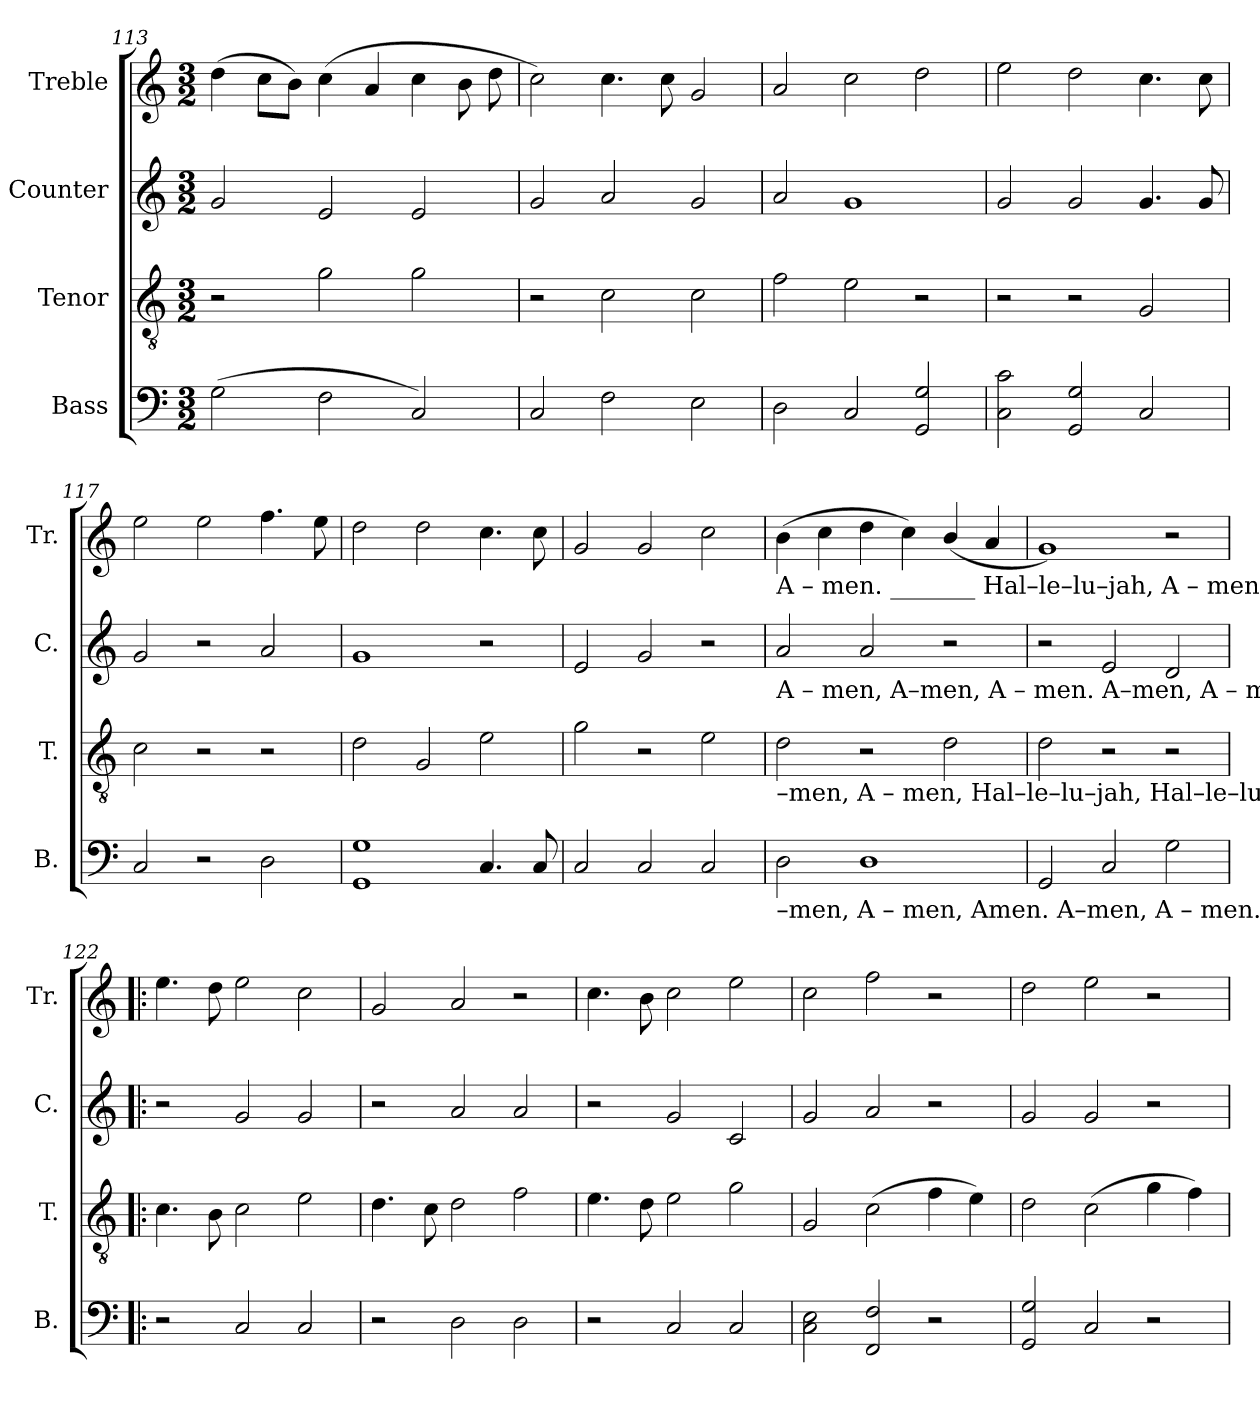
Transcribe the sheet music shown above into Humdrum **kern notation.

**kern	**kern	**kern	**kern
*part4	*part3	*part2	*part1
*staff4	*staff3	*staff2	*staff1
*I"Bass	*I"Tenor	*I"Counter	*I"Treble
*I'B.	*I'T.	*I'C.	*I'Tr.
*clefF4	*clefGv2	*clefG2	*clefG2
*k[]	*k[]	*k[]	*k[]
*M3/2	*M3/2	*M3/2	*M3/2
=113	=113	=113	=113
(2G\	2r	2g/	(4dd\
.	.	.	8cc\L
.	.	.	8b\J)
2F\	2g\	2e/	(4cc\
.	.	.	4a/
2C/)	2g\	2e/	4cc\
.	.	.	8b\
.	.	.	8dd\
=114	=114	=114	=114
2C/	2r	2g/	2cc\)
2F\	2c\	2a/	4.cc\
.	.	.	8cc\
2E\	2c\	2g/	2g/
=115	=115	=115	=115
2D\	2f\	2a/	2a/
2C/	2e\	1g	2cc\
2GG/ 2G/	2r	.	2dd\
=116	=116	=116	=116
2C\ 2c\	2r	2g/	2ee\
2GG/ 2G/	2r	2g/	2dd\
2C/	2G/	4.g/	4.cc\
.	.	8g/	8cc\
=117	=117	=117	=117
2C/	2c\	2g/	2ee\
2r	2r	2r	2ee\
2D\	2r	2a/	4.ff\
.	.	.	8ee\
=118	=118	=118	=118
1GG 1G	2d\	1g	2dd\
.	2G/	.	2dd\
4.C/	2e\	2r	4.cc\
8C/	.	.	8cc\
=119	=119	=119	=119
2C/	2g\	2e/	2g/
2C/	2r	2g/	2g/
2C/	2e\	2r	2cc\
!!LO:LB:g=z
=120	=120	=120	=120
!	!	!	!LO:TX:b:t=A       –      men. _______                 Hal–le–lu–jah,  A  –  men.       Hal–le–lu–jah,  A–men,          A–men.           A  –  men.          Amen, Hal –le–lu– jah,
!	!	!LO:TX:b:t=A  –  men,                     A–men,               A – men.           A–men,            A – men, A–men.          A–men.           A  –  men.          A – men.     Hal–le–lu–	!
!	!LO:TX:b:t=–men,        A   –    men,               Hal–le–lu–jah,  Hal–le–lu–jah, Hal–le–lu–jah,   A–men, ____  A – men, ___   A –   men. ____    A –men, ______________	!	!
!LO:TX:b:t=–men,   A       –      men, Amen.                A–men,            A – men.            A–men,  A–men,           A–men,           A – men,            A – men.    Amen, Hal–	!	!	!
2D\	2d\	2a/	(4b\
.	.	.	4cc\
1D	2r	2a/	4dd\
.	.	.	4cc\)
.	2d\	2r	(4b/
.	.	.	4a/
=121	=121	=121	=121
2GG/	2d\	2r	1g)
2C/	2r	2e/	.
2G\	2r	2d/	2r
=122!|:	=122!|:	=122!|:	=122!|:
2r	4.c\	2r	4.ee\
.	8B\	.	8dd\
2C/	2c\	2g/	2ee\
2C/	2e\	2g/	2cc\
=123	=123	=123	=123
2r	4.d\	2r	2g/
.	8c\	.	.
2D\	2d\	2a/	2a/
2D\	2f\	2a/	2r
=124	=124	=124	=124
2r	4.e\	2r	4.cc\
.	8d\	.	8b\
2C/	2e\	2g/	2cc\
2C/	2g\	2c/	2ee\
=125	=125	=125	=125
2C\ 2E\	2G/	2g/	2cc\
2FF/ 2F/	(2c\	2a/	2ff\
2r	4f\	2r	2r
.	4e\)	.	.
=126	=126	=126	=126
2GG/ 2G/	2d\	2g/	2dd\
2C/	(2c\	2g/	2ee\
2r	4g\	2r	2r
.	4f\)	.	.
=	=	=	=
*-	*-	*-	*-
